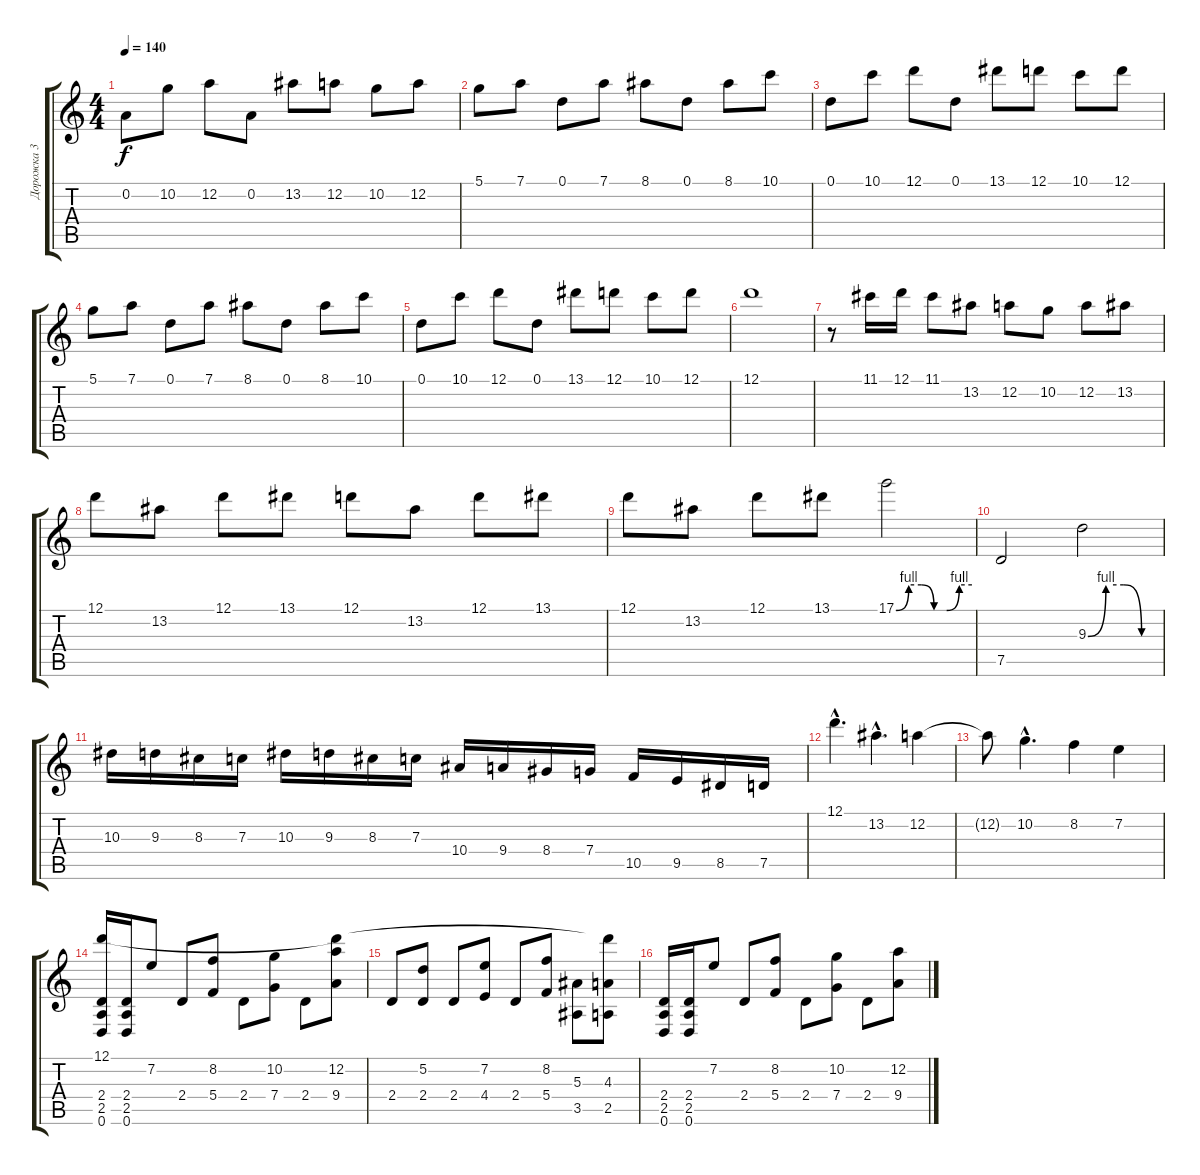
\track ("Дорожка 3" "Дорожка 3") {instrument distortionguitar}
\staff {score tabs}
\tuning (D4 A3 F3 C3 G2 D2) {hide}
\ts (4 4)
\tempo 140
\clef g2
\ks c
0.2.8{dy f} 10.2.8 12.2.8 0.2.8 13.2.8 12.2.8 10.2.8 12.2.8 |
5.1.8 7.1.8 0.1.8 7.1.8 8.1.8 0.1.8 8.1.8 10.1.8 |
0.1.8 10.1.8 12.1.8 0.1.8 13.1.8 12.1.8 10.1.8 12.1.8 |
5.1.8 7.1.8 0.1.8 7.1.8 8.1.8 0.1.8 8.1.8 10.1.8 |
0.1.8 10.1.8 12.1.8 0.1.8 13.1.8 12.1.8 10.1.8 12.1.8 |
12.1.1 |
r.8 11.1.16 12.1.16 11.1.8 13.2.8 12.2.8 10.2.8 12.2.8 13.2.8 |
12.1.8 13.2.8 12.1.8 13.1.8 12.1.8 13.2.8 12.1.8 13.1.8 |
12.1.8 13.2.8 12.1.8 13.1.8 17.1{be (custom 0 0 10 4 20 4 30 0 40 0 50 4 60 4)}.2 |
7.5.2 9.3{be (custom 0 0 15 4 30 4 45 0 60 0)}.2 |
10.3.16 9.3.16 8.3.16 7.3.16 10.3.16 9.3.16 8.3.16 7.3.16 10.4.16 9.4.16 8.4.16 7.4.16 10.5.16 9.5.16 8.5.16 7.5.16 |
12.1{hac}.4{d} 13.2{hac}.4{d} 12.2.4 |
12.2{t}.8 10.2{hac}.4{d} 8.2.4 7.2.4 |
(12.1 2.4 2.5 0.6).16 (2.4 2.5 0.6).16 7.2.8 2.4.8 (8.2 5.4).8 2.4.8 (10.2 7.4).8 2.4.8 (12.1{t} 12.2 9.4).8 |
2.4.8 (5.2 2.4).8 2.4.8 (7.2 4.4).8 2.4.8 (8.2 5.4).8 (5.3 3.5).8 (12.1{t} 4.3 2.5).8 |
(2.4 2.5 0.6).16 (2.4 2.5 0.6).16 7.2.8 2.4.8 (8.2 5.4).8 2.4.8 (10.2 7.4).8 2.4.8 (12.2 9.4).8
